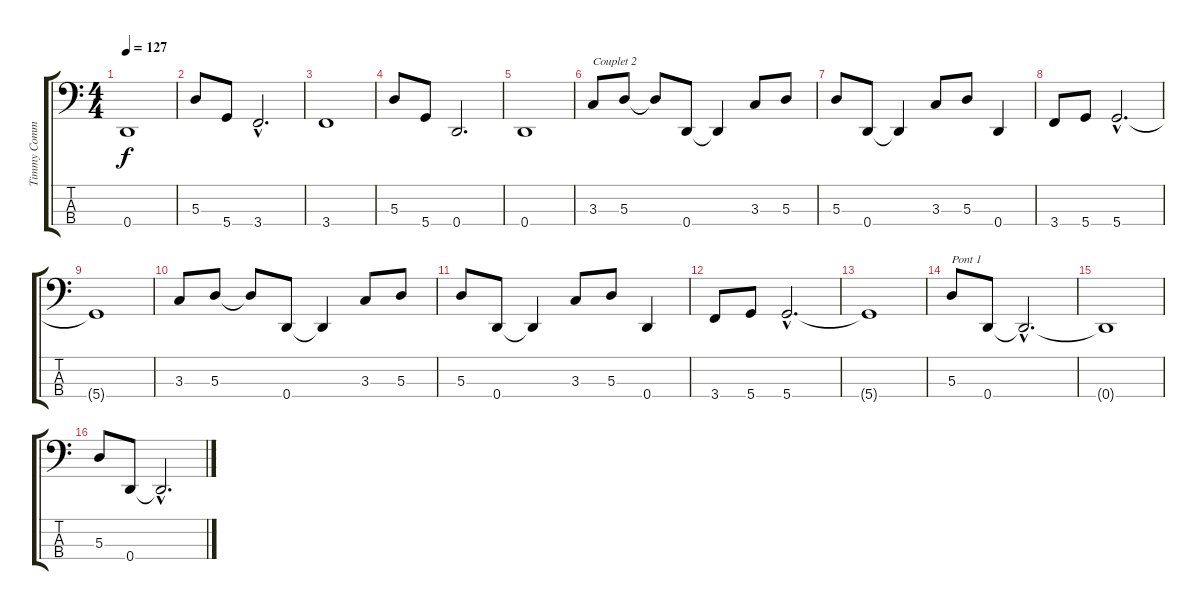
\track ("Timmy Commerford" "Timmy Comm") {instrument electricbassfinger}
\staff {score tabs}
\tuning (G2 D2 A1 D1) {hide}
\ts (4 4)
\tempo 127
\clef f4
\ks c
0.4.1{dy f} |
5.3.8 5.4.8 3.4{hac}.2{d} |
3.4.1 |
5.3.8 5.4.8 0.4.2{d} |
0.4.1 |
3.3.8{txt "Couplet 2"} 5.3.8 5.3{t}.8 0.4.8 0.4{t}.4 3.3.8 5.3.8 |
5.3.8 0.4.8 0.4{t}.4 3.3.8 5.3.8 0.4.4 |
3.4.8 5.4.8 5.4{hac}.2{d} |
5.4{t}.1 |
3.3.8 5.3.8 5.3{t}.8 0.4.8 0.4{t}.4 3.3.8 5.3.8 |
5.3.8 0.4.8 0.4{t}.4 3.3.8 5.3.8 0.4.4 |
3.4.8 5.4.8 5.4{hac}.2{d} |
5.4{t}.1 |
5.3.8{txt "Pont 1"} 0.4.8 0.4{hac t}.2{d} |
0.4{t}.1 |
5.3.8 0.4.8 0.4{hac t}.2{d}
